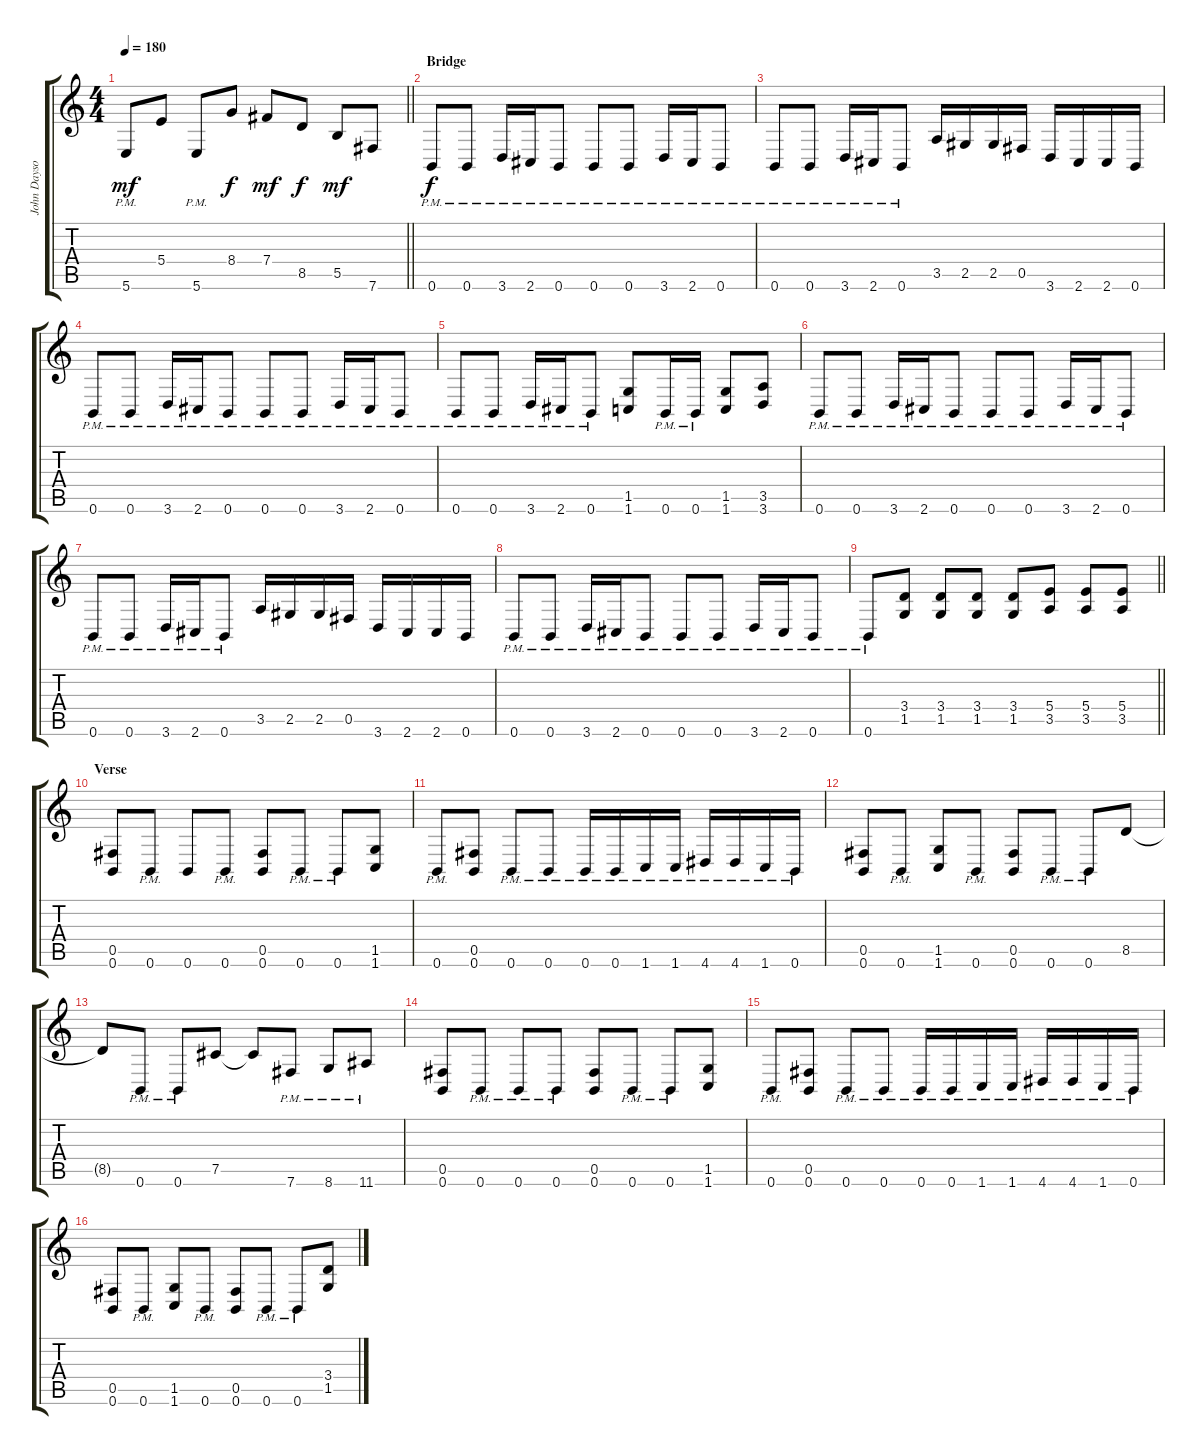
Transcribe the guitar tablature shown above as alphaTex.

\track ("John Dayson" "John Dayso") {instrument overdrivenguitar}
\staff {score tabs}
\tuning (Db4 Ab3 E3 B2 Gb2 B1) {hide}
\ts (4 4)
\tempo 180
\clef g2
\barLineRight lightlight
\ks c
5.6{pm}.8{dy mf} 5.4.8 5.6{pm}.8 8.4.8{dy f} 7.4.8{dy mf} 8.5.8{dy f} 5.5.8{dy mf} 7.6.8 |
\section ("" "Bridge")
0.6{pm}.8{dy f} 0.6{pm}.8 3.6{pm}.16 2.6{pm}.16 0.6{pm}.8 0.6{pm}.8 0.6{pm}.8 3.6{pm}.16 2.6{pm}.16 0.6{pm}.8 |
0.6{pm}.8 0.6{pm}.8 3.6{pm}.16 2.6{pm}.16 0.6{pm}.8 3.5.16 2.5.16 2.5.16 0.5.16 3.6.16 2.6.16 2.6.16 0.6.16 |
0.6{pm}.8 0.6{pm}.8 3.6{pm}.16 2.6{pm}.16 0.6{pm}.8 0.6{pm}.8 0.6{pm}.8 3.6{pm}.16 2.6{pm}.16 0.6{pm}.8 |
0.6{pm}.8 0.6{pm}.8 3.6{pm}.16 2.6{pm}.16 0.6{pm}.8 (1.5 1.6).8 0.6{pm}.16 0.6{pm}.16 (1.5 1.6).8 (3.5 3.6).8 |
0.6{pm}.8 0.6{pm}.8 3.6{pm}.16 2.6{pm}.16 0.6{pm}.8 0.6{pm}.8 0.6{pm}.8 3.6{pm}.16 2.6{pm}.16 0.6{pm}.8 |
0.6{pm}.8 0.6{pm}.8 3.6{pm}.16 2.6{pm}.16 0.6{pm}.8 3.5.16 2.5.16 2.5.16 0.5.16 3.6.16 2.6.16 2.6.16 0.6.16 |
0.6{pm}.8 0.6{pm}.8 3.6{pm}.16 2.6{pm}.16 0.6{pm}.8 0.6{pm}.8 0.6{pm}.8 3.6{pm}.16 2.6{pm}.16 0.6{pm}.8 |
\barLineRight lightlight
0.6{pm}.8 (3.4 1.5).8 (3.4 1.5).8 (3.4 1.5).8 (3.4 1.5).8 (5.4 3.5).8 (5.4 3.5).8 (5.4 3.5).8 |
\section ("" "Verse")
(0.5 0.6).8 0.6{pm}.8 0.6.8 0.6{pm}.8 (0.5 0.6).8 0.6{pm}.8 0.6{pm}.8 (1.5 1.6).8 |
0.6{pm}.8 (0.5 0.6).8 0.6{pm}.8 0.6{pm}.8 0.6{pm}.16 0.6{pm}.16 1.6{pm}.16 1.6{pm}.16 4.6{pm}.16 4.6{pm}.16 1.6{pm}.16 0.6{pm}.16 |
(0.5 0.6).8 0.6{pm}.8 (1.5 1.6).8 0.6{pm}.8 (0.5 0.6).8 0.6{pm}.8 0.6{pm}.8 8.5.8 |
8.5{t}.8 0.6{pm}.8 0.6{pm}.8 7.5.8 7.5{t}.8 7.6{pm}.8 8.6{pm}.8 11.6{pm}.8 |
(0.5 0.6).8 0.6{pm}.8 0.6{pm}.8 0.6{pm}.8 (0.5 0.6).8 0.6{pm}.8 0.6{pm}.8 (1.5 1.6).8 |
0.6{pm}.8 (0.5 0.6).8 0.6{pm}.8 0.6{pm}.8 0.6{pm}.16 0.6{pm}.16 1.6{pm}.16 1.6{pm}.16 4.6{pm}.16 4.6{pm}.16 1.6{pm}.16 0.6{pm}.16 |
(0.5 0.6).8 0.6{pm}.8 (1.5 1.6).8 0.6{pm}.8 (0.5 0.6).8 0.6{pm}.8 0.6{pm}.8 (3.4 1.5).8
